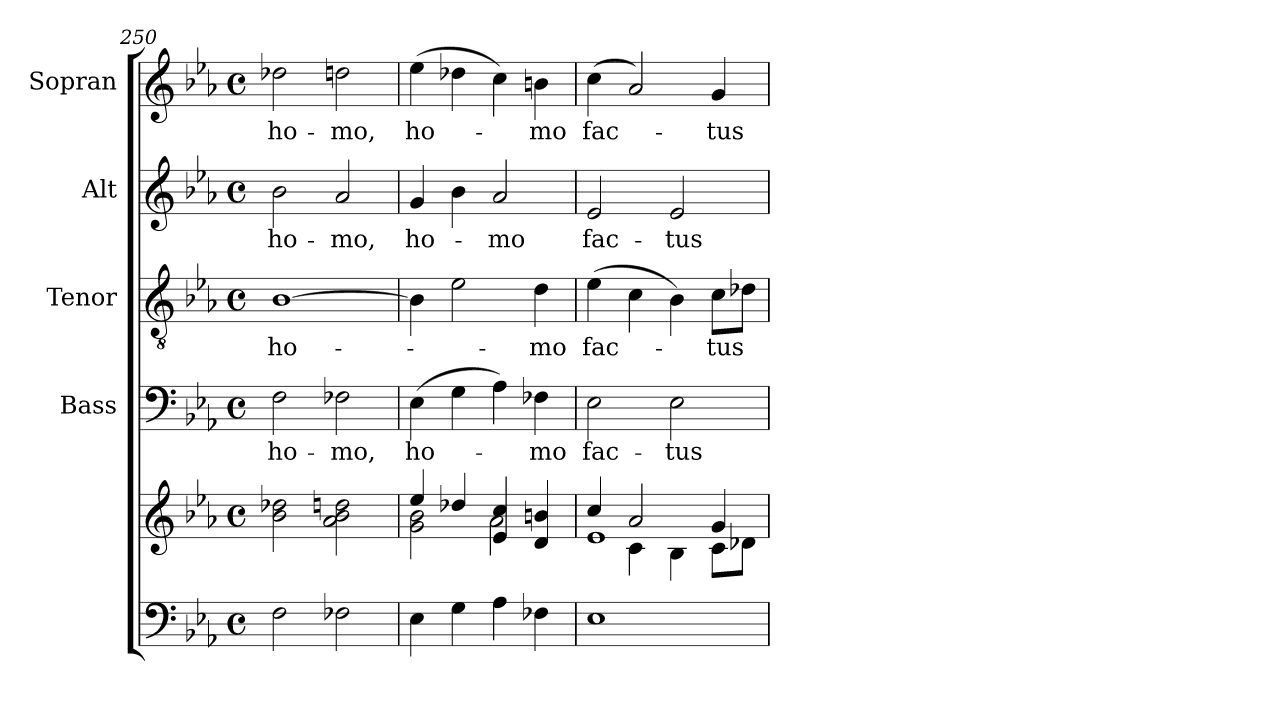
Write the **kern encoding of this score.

**kern	**kern	**kern	**text	**kern	**text	**kern	**text	**kern	**text
*part5	*part5	*part4	*part4	*part3	*part3	*part2	*part2	*part1	*part1
*staff6	*staff5	*staff4	*staff4	*staff3	*staff3	*staff2	*staff2	*staff1	*staff1
*	*	*I"Bass	*	*I"Tenor	*	*I"Alt	*	*I"Sopran	*
*	*	*I'B.	*	*I'T.	*	*I'A.	*	*I'S.	*
*clefF4	*clefG2	*clefF4	*	*clefGv2	*	*clefG2	*	*clefG2	*
*k[b-e-a-]	*k[b-e-a-]	*k[b-e-a-]	*	*k[b-e-a-]	*	*k[b-e-a-]	*	*k[b-e-a-]	*
*E-:	*E-:	*E-:	*	*E-:	*	*E-:	*	*E-:	*
*M4/4	*M4/4	*M4/4	*	*M4/4	*	*M4/4	*	*M4/4	*
*met(c)	*met(c)	*met(c)	*	*met(c)	*	*met(c)	*	*met(c)	*
=250	=250	=250	=250	=250	=250	=250	=250	=250	=250
!	!	!	!LO:LY:b	!	!LO:LY:b	!	!LO:LY:b	!	!LO:LY:b
2F\	2b-\ 2dd-X\	2F\	ho-	[1B-	ho-	2b-\	ho-	2dd-X\	ho-
!	!	!	!LO:LY:b	!	!	!	!LO:LY:b	!	!LO:LY:b
2F-X\	2a-\ 2b-\ 2ddn\	2F-X\	-mo,	.	.	2a-/	-mo,	2ddn\	-mo,
=251	=251	=251	=251	=251	=251	=251	=251	=251	=251
*	*^	*	*	*	*	*	*	*	*
!	!	!	!	!LO:LY:b	!	!	!	!LO:LY:b	!	!LO:LY:b
4E-\	4ee-/	2g\ 2b-\	(>4E-\	ho-	4B-\]	.	4g/	ho-	(>4ee-\	ho-
4G\	4dd-X/	.	4G\	.	2e-\	.	4b-\	.	4dd-X\	.
!	!	!	!	!	!	!	!	!LO:LY:b	!	!
4A-\	4e-/ 4cc/	2a-\	4A-\)	.	.	.	2a-/	-mo	4cc\)	.
!	!	!	!	!LO:LY:b	!	!LO:LY:b	!	!	!	!LO:LY:b
4F-X\	4d/ 4bn/	.	4F-X\	-mo	4d\	-mo	.	.	4bn\	-mo
=252	=252	=252	=252	=252	=252	=252	=252	=252	=252	=252
*	*	*^	*	*	*	*	*	*	*	*
!	!	!	!	!	!LO:LY:b	!	!LO:LY:b	!	!LO:LY:b	!	!LO:LY:b
1E-	4cc/	4ryy	1e-	2E-\	fac-	(>4e-\	fac-	2e-/	fac-	(>4cc\	fac-
.	2a-/	4c\	.	.	.	4c\	.	.	.	2a-/)	.
!	!	!	!	!	!LO:LY:b	!	!	!	!LO:LY:b	!	!
.	.	4B-\	.	2E-\	-tus	4B-\)	.	2e-/	-tus	.	.
!	!	!	!	!	!	!	!LO:LY:b	!	!	!	!LO:LY:b
.	4g/	8c\L	.	.	.	8c\L	-tus	.	.	4g/	-tus
.	.	8d-X\J	.	.	.	8d-X\J	.	.	.	.	.
*	*v	*v	*v	*	*	*	*	*	*	*	*
=	=	=	=	=	=	=	=	=	=
*-	*-	*-	*-	*-	*-	*-	*-	*-	*-
